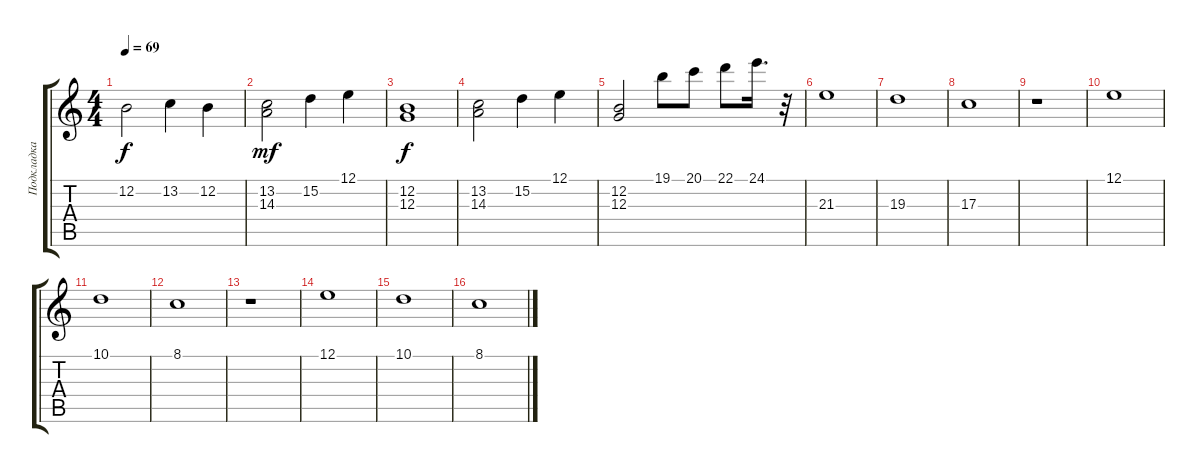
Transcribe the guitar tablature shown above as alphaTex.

\track ("Подкладка №1" "Подкладка ") {instrument stringensemble2}
\staff {score tabs}
\tuning (E4 B3 G3 D3 A2 E2) {hide}
\ts (4 4)
\tempo 69
\clef g2
\ks c
12.2.2{dy f} 13.2.4 12.2.4 |
(13.2 14.3).2{dy mf} 15.2.4 12.1.4 |
(12.2 12.3).1{dy f} |
(13.2 14.3).2 15.2.4 12.1.4 |
(12.2 12.3).2 19.1.8 20.1.8 22.1.8 24.1.16{d} r.32 |
21.3.1 |
19.3.1 |
17.3.1 |
r.1 |
12.1.1 |
10.1.1 |
8.1.1 |
r.1 |
12.1.1 |
10.1.1 |
8.1.1
